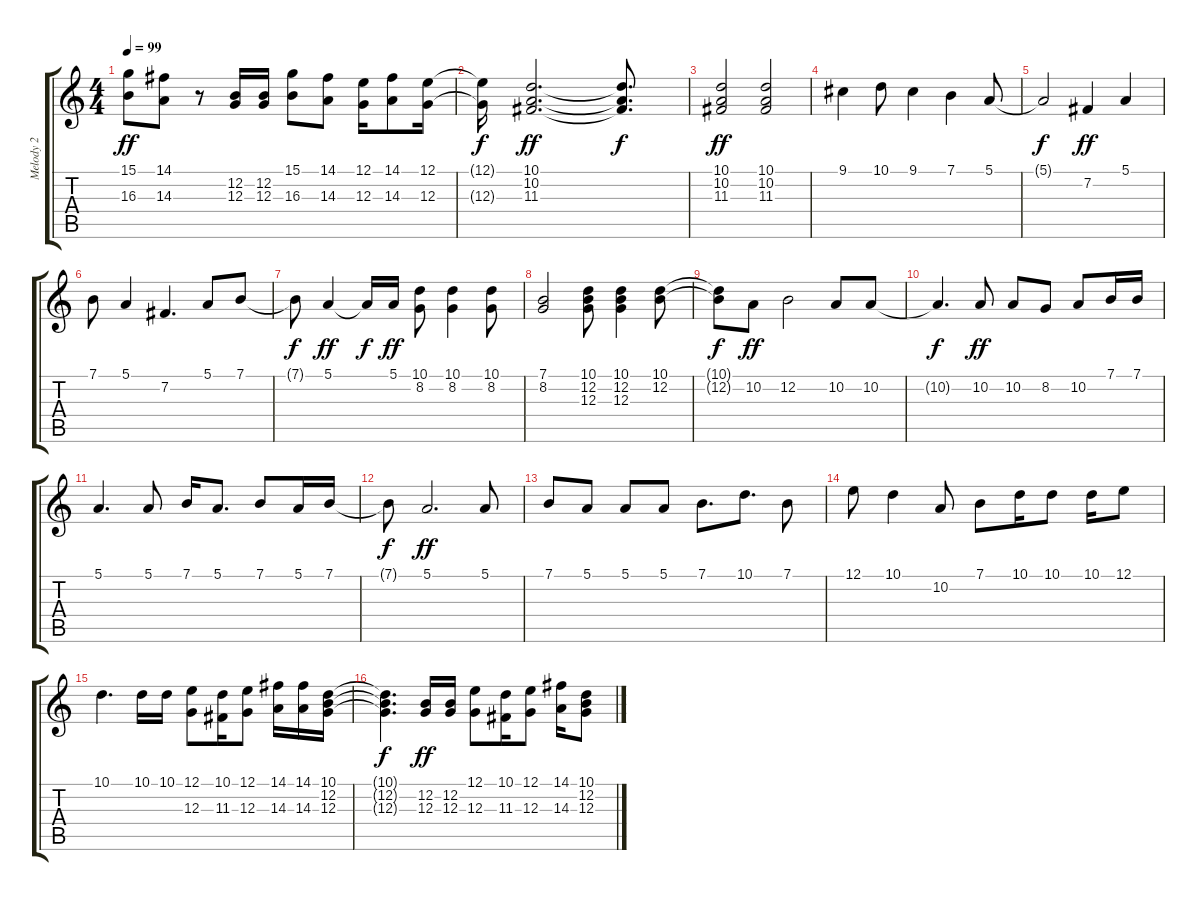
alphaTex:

\track ("Melody 2" "Melody 2") {instrument lead4chiff}
\staff {score tabs}
\tuning (E4 B3 G3 D3 A2 E2) {hide}
\ts (4 4)
\tempo 99
\clef g2
\ks c
(15.1 16.3).8{dy ff} (14.1 14.3).8 r.8 (12.2 12.3).16 (12.2 12.3).16 (15.1 16.3).8 (14.1 14.3).8 (12.1 12.3).16 (14.1 14.3).8 (12.1 12.3).16 |
(12.1{t} 12.3{t}).16{dy f} (10.1 10.2 11.3).2{d dy ff} (10.1{t} 10.2{t} 11.3{t}).8{d dy f} |
(10.1 10.2 11.3).2{dy ff} (10.1 10.2 11.3).2 |
9.1.4 10.1.8 9.1.4 7.1.4 5.1.8 |
5.1{t}.2{dy f} 7.2.4{dy ff} 5.1.4 |
7.1.8 5.1.4 7.2.4{d} 5.1.8 7.1.8 |
7.1{t}.8{dy f} 5.1.4{dy ff} 5.1{t}.16{dy f} 5.1.16{dy ff} (10.1 8.2).8 (10.1 8.2).4 (10.1 8.2).8 |
(7.1 8.2).2 (10.1 12.2 12.3).8 (10.1 12.2 12.3).4 (10.1 12.2).8 |
(10.1{t} 12.2{t}).8{dy f} 10.2.8{dy ff} 12.2.2 10.2.8 10.2.8 |
10.2{t}.4{d dy f} 10.2.8{dy ff} 10.2.8 8.2.8 10.2.8 7.1.16 7.1.16 |
5.1.4{d} 5.1.8 7.1.16 5.1.8{d} 7.1.8 5.1.16 7.1.16 |
7.1{t}.8{dy f} 5.1.2{d dy ff} 5.1.8 |
7.1.8 5.1.8 5.1.8 5.1.8 7.1.8{d} 10.1.8{d} 7.1.8 |
12.1.8 10.1.4 10.2.8 7.1.8 10.1.16 10.1.8 10.1.16 12.1.8 |
10.1.4{d} 10.1.16 10.1.16 (12.1 12.3).8 (10.1 11.3).16 (12.1 12.3).8 (14.1 14.3).16 (14.1 14.3).16 (10.1 12.2 12.3).16 |
(10.1{t} 12.2{t} 12.3{t}).4{d dy f} (12.2 12.3).16{dy ff} (12.2 12.3).16 (12.1 12.3).8 (10.1 11.3).16 (12.1 12.3).8 (14.1 14.3).16 (10.1 12.2 12.3).8
